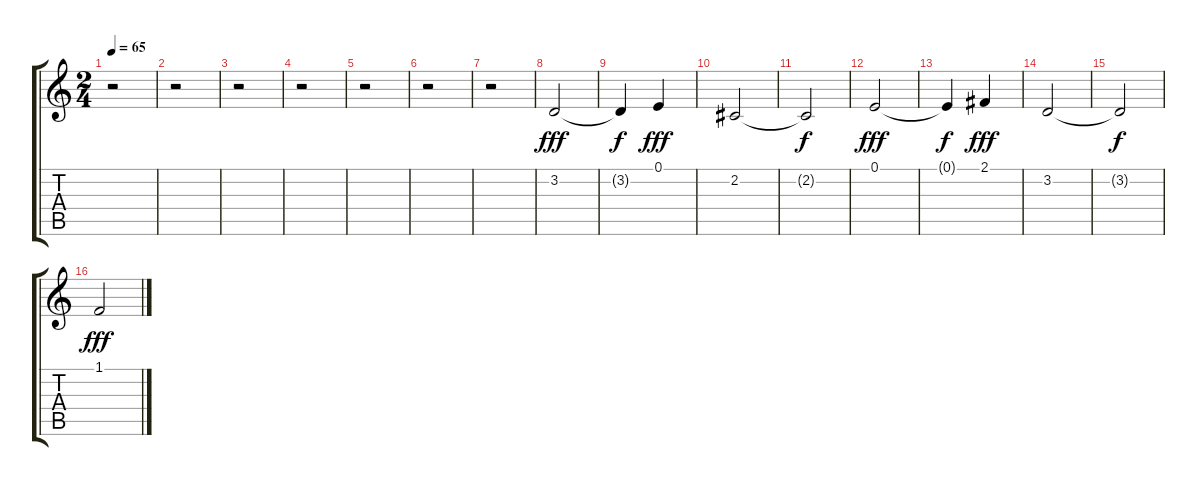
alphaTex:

\track "" {instrument choiraahs}
\staff {score tabs}
\tuning (E4 B3 G3 D3 A2 E2) {hide}
\ts (2 4)
\tempo 65
\clef g2
\ks c
r.2{dy f} |
r.2 |
r.2 |
r.2 |
r.2 |
r.2 |
r.2 |
3.2.2{dy fff} |
3.2{t}.4{dy f} 0.1.4{dy fff} |
2.2.2 |
2.2{t}.2{dy f} |
0.1.2{dy fff} |
0.1{t}.4{dy f} 2.1.4{dy fff} |
3.2.2 |
3.2{t}.2{dy f} |
1.1.2{dy fff}
